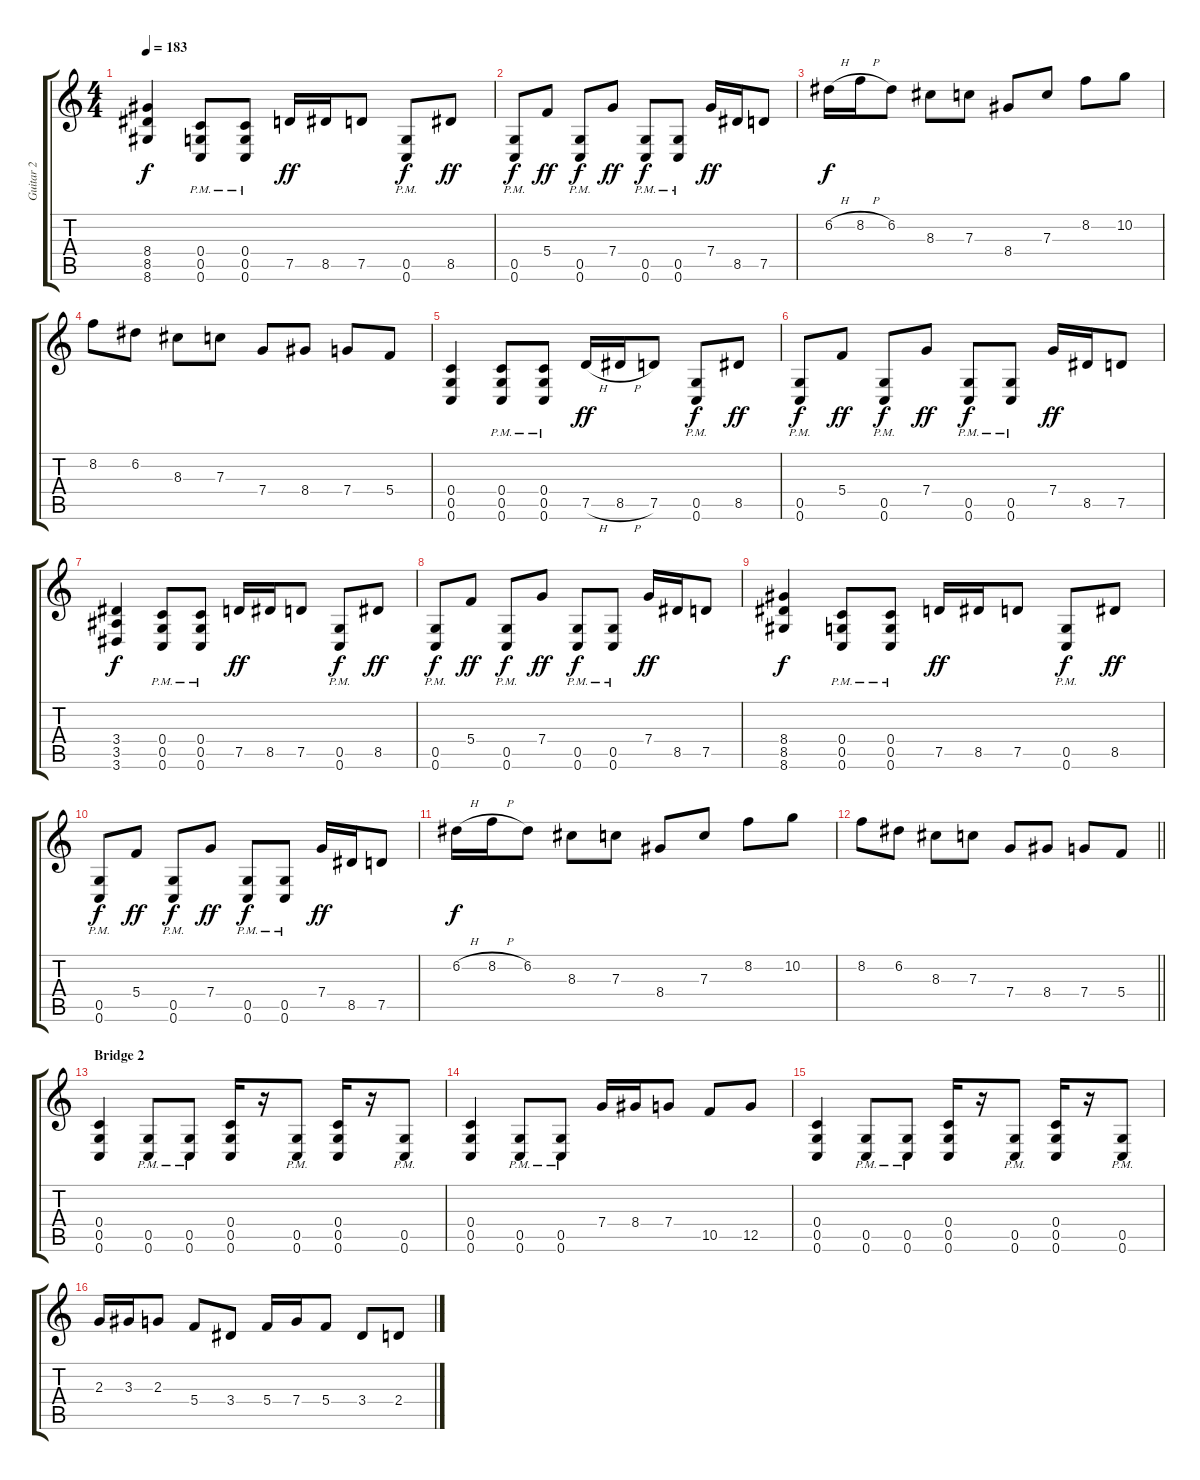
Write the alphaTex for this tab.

\track ("Guitar 2" "Guitar 2") {instrument distortionguitar}
\staff {score tabs}
\tuning (D4 A3 F3 C3 G2 C2) {hide}
\ts (4 4)
\tempo 183
\clef g2
\ks aminor
(8.4 8.5 8.6).4{dy f} (0.4{pm} 0.5{pm} 0.6{pm}).8 (0.4{pm} 0.5{pm} 0.6{pm}).8 7.5.16{dy ff} 8.5.16 7.5.8 (0.5{pm} 0.6{pm}).8{dy f} 8.5.8{dy ff} |
(0.5{pm} 0.6{pm}).8{dy f} 5.4.8{dy ff} (0.5{pm} 0.6{pm}).8{dy f} 7.4.8{dy ff} (0.5{pm} 0.6{pm}).8{dy f} (0.5{pm} 0.6{pm}).8 7.4.16{dy ff} 8.5.16 7.5.8 |
6.2{h}.16{dy f} 8.2{h}.16 6.2.8 8.3.8 7.3.8 8.4.8 7.3.8 8.2.8 10.2.8 |
8.2.8 6.2.8 8.3.8 7.3.8 7.4.8 8.4.8 7.4.8 5.4.8 |
(0.4 0.5 0.6).4 (0.4{pm} 0.5{pm} 0.6{pm}).8 (0.4{pm} 0.5{pm} 0.6{pm}).8 7.5{h}.16{dy ff} 8.5{h}.16 7.5.8 (0.5{pm} 0.6{pm}).8{dy f} 8.5.8{dy ff} |
(0.5{pm} 0.6{pm}).8{dy f} 5.4.8{dy ff} (0.5{pm} 0.6{pm}).8{dy f} 7.4.8{dy ff} (0.5{pm} 0.6{pm}).8{dy f} (0.5{pm} 0.6{pm}).8 7.4.16{dy ff} 8.5.16 7.5.8 |
(3.4 3.5 3.6).4{dy f} (0.4{pm} 0.5{pm} 0.6{pm}).8 (0.4{pm} 0.5{pm} 0.6{pm}).8 7.5.16{dy ff} 8.5.16 7.5.8 (0.5{pm} 0.6{pm}).8{dy f} 8.5.8{dy ff} |
(0.5{pm} 0.6{pm}).8{dy f} 5.4.8{dy ff} (0.5{pm} 0.6{pm}).8{dy f} 7.4.8{dy ff} (0.5{pm} 0.6{pm}).8{dy f} (0.5{pm} 0.6{pm}).8 7.4.16{dy ff} 8.5.16 7.5.8 |
(8.4 8.5 8.6).4{dy f} (0.4{pm} 0.5{pm} 0.6{pm}).8 (0.4{pm} 0.5{pm} 0.6{pm}).8 7.5.16{dy ff} 8.5.16 7.5.8 (0.5{pm} 0.6{pm}).8{dy f} 8.5.8{dy ff} |
(0.5{pm} 0.6{pm}).8{dy f} 5.4.8{dy ff} (0.5{pm} 0.6{pm}).8{dy f} 7.4.8{dy ff} (0.5{pm} 0.6{pm}).8{dy f} (0.5{pm} 0.6{pm}).8 7.4.16{dy ff} 8.5.16 7.5.8 |
6.2{h}.16{dy f} 8.2{h}.16 6.2.8 8.3.8 7.3.8 8.4.8 7.3.8 8.2.8 10.2.8 |
\barLineRight lightlight
8.2.8 6.2.8 8.3.8 7.3.8 7.4.8 8.4.8 7.4.8 5.4.8 |
\section ("" "Bridge 2")
(0.4 0.5 0.6).4 (0.5{pm} 0.6{pm}).8 (0.5{pm} 0.6{pm}).8 (0.4 0.5 0.6).16 r.16 (0.5{pm} 0.6{pm}).8 (0.4 0.5 0.6).16 r.16 (0.5{pm} 0.6{pm}).8 |
(0.4 0.5 0.6).4 (0.5{pm} 0.6{pm}).8 (0.5{pm} 0.6{pm}).8 7.4.16 8.4.16 7.4.8 10.5.8 12.5.8 |
(0.4 0.5 0.6).4 (0.5{pm} 0.6{pm}).8 (0.5{pm} 0.6{pm}).8 (0.4 0.5 0.6).16 r.16 (0.5{pm} 0.6{pm}).8 (0.4 0.5 0.6).16 r.16 (0.5{pm} 0.6{pm}).8 |
2.3.16 3.3.16 2.3.8 5.4.8 3.4.8 5.4.16 7.4.16 5.4.8 3.4.8 2.4.8
